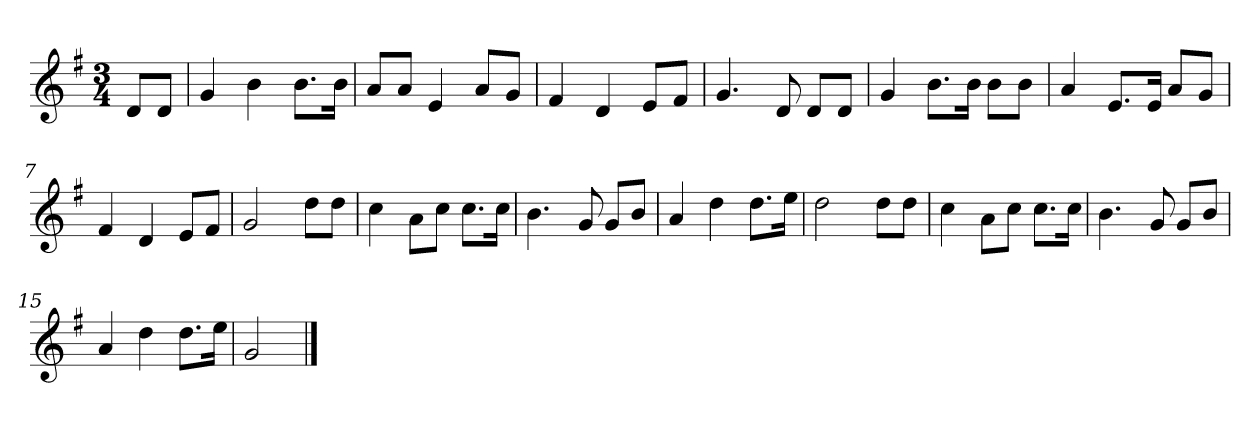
**kern
*part1
*staff1
*k[f#]
*M3/4
*MM120
=
8dL
8dJ
=1
4g
4b
8.bL
16bJk
=2
8aL
8aJ
4e
8aL
8gJ
=3
4f#
4d
8eL
8f#J
=4
4.g
8d
8dL
8dJ
=5
4g
8.bL
16bJk
8bL
8bJ
=6
4a
8.eL
16eJk
8aL
8gJ
=7
4f#
4d
8eL
8f#J
=8
2g
8ddL
8ddJ
=9
4cc
8aL
8ccJ
8.ccL
16ccJk
=10
4.b
8g
8gL
8bJ
=11
4a
4dd
8.ddL
16eeJk
=12
2dd
8ddL
8ddJ
=13
4cc
8aL
8ccJ
8.ccL
16ccJk
=14
4.b
8g
8gL
8bJ
=15
4a
4dd
8.ddL
16eeJk
=16
2g
==
*-
